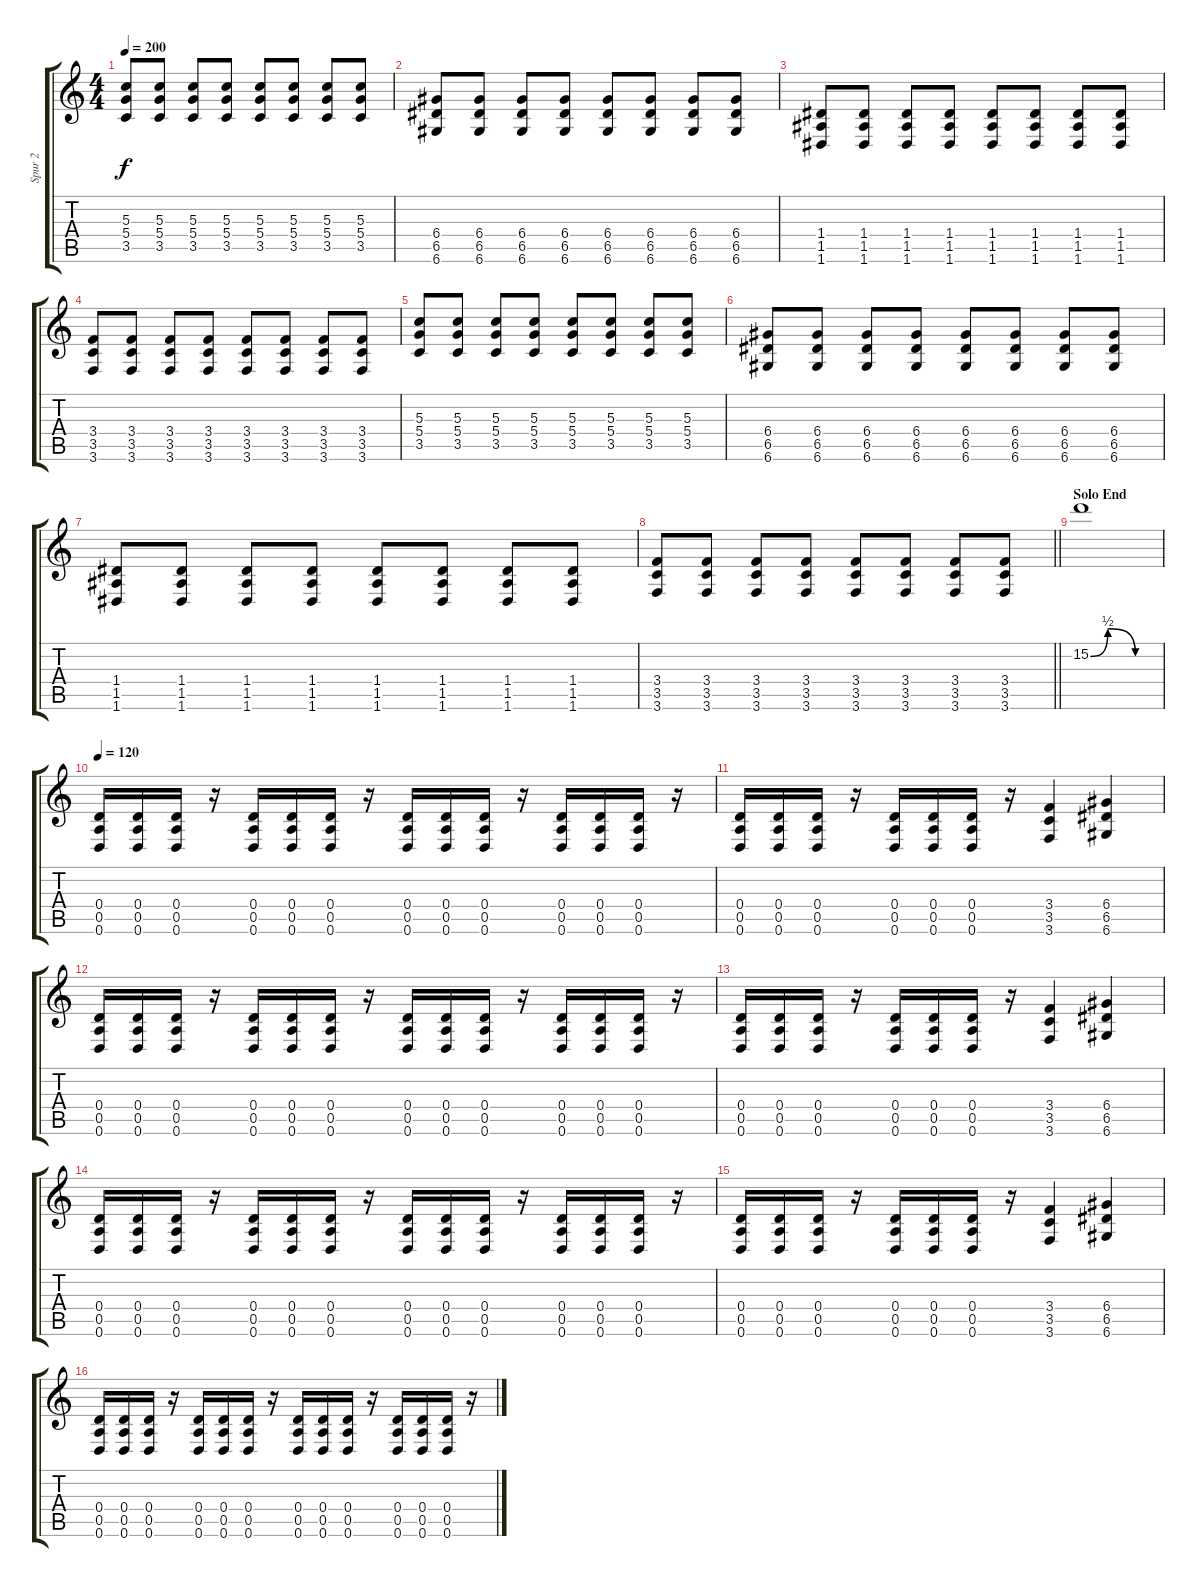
\track ("Spur 2" "Spur 2") {instrument distortionguitar}
\staff {score tabs}
\tuning (E4 B3 G3 D3 A2 D2) {hide}
\ts (4 4)
\tempo 200
\clef g2
\ks c
(5.3 5.4 3.5).8{dy f} (5.3 5.4 3.5).8 (5.3 5.4 3.5).8 (5.3 5.4 3.5).8 (5.3 5.4 3.5).8 (5.3 5.4 3.5).8 (5.3 5.4 3.5).8 (5.3 5.4 3.5).8 |
(6.4 6.5 6.6).8 (6.4 6.5 6.6).8 (6.4 6.5 6.6).8 (6.4 6.5 6.6).8 (6.4 6.5 6.6).8 (6.4 6.5 6.6).8 (6.4 6.5 6.6).8 (6.4 6.5 6.6).8 |
(1.4 1.5 1.6).8 (1.4 1.5 1.6).8 (1.4 1.5 1.6).8 (1.4 1.5 1.6).8 (1.4 1.5 1.6).8 (1.4 1.5 1.6).8 (1.4 1.5 1.6).8 (1.4 1.5 1.6).8 |
(3.4 3.5 3.6).8 (3.4 3.5 3.6).8 (3.4 3.5 3.6).8 (3.4 3.5 3.6).8 (3.4 3.5 3.6).8 (3.4 3.5 3.6).8 (3.4 3.5 3.6).8 (3.4 3.5 3.6).8 |
(5.3 5.4 3.5).8 (5.3 5.4 3.5).8 (5.3 5.4 3.5).8 (5.3 5.4 3.5).8 (5.3 5.4 3.5).8 (5.3 5.4 3.5).8 (5.3 5.4 3.5).8 (5.3 5.4 3.5).8 |
(6.4 6.5 6.6).8 (6.4 6.5 6.6).8 (6.4 6.5 6.6).8 (6.4 6.5 6.6).8 (6.4 6.5 6.6).8 (6.4 6.5 6.6).8 (6.4 6.5 6.6).8 (6.4 6.5 6.6).8 |
(1.4 1.5 1.6).8 (1.4 1.5 1.6).8 (1.4 1.5 1.6).8 (1.4 1.5 1.6).8 (1.4 1.5 1.6).8 (1.4 1.5 1.6).8 (1.4 1.5 1.6).8 (1.4 1.5 1.6).8 |
\barLineRight lightlight
(3.4 3.5 3.6).8 (3.4 3.5 3.6).8 (3.4 3.5 3.6).8 (3.4 3.5 3.6).8 (3.4 3.5 3.6).8 (3.4 3.5 3.6).8 (3.4 3.5 3.6).8 (3.4 3.5 3.6).8 |
\section ("" "Solo End")
15.2{be (custom 0 0 15 2 39 0 60 0)}.1 |
\tempo 120
(0.4 0.5 0.6).16 (0.4 0.5 0.6).16 (0.4 0.5 0.6).16 r.16 (0.4 0.5 0.6).16 (0.4 0.5 0.6).16 (0.4 0.5 0.6).16 r.16 (0.4 0.5 0.6).16 (0.4 0.5 0.6).16 (0.4 0.5 0.6).16 r.16 (0.4 0.5 0.6).16 (0.4 0.5 0.6).16 (0.4 0.5 0.6).16 r.16 |
(0.4 0.5 0.6).16 (0.4 0.5 0.6).16 (0.4 0.5 0.6).16 r.16 (0.4 0.5 0.6).16 (0.4 0.5 0.6).16 (0.4 0.5 0.6).16 r.16 (3.4 3.5 3.6).4 (6.4 6.5 6.6).4 |
(0.4 0.5 0.6).16 (0.4 0.5 0.6).16 (0.4 0.5 0.6).16 r.16 (0.4 0.5 0.6).16 (0.4 0.5 0.6).16 (0.4 0.5 0.6).16 r.16 (0.4 0.5 0.6).16 (0.4 0.5 0.6).16 (0.4 0.5 0.6).16 r.16 (0.4 0.5 0.6).16 (0.4 0.5 0.6).16 (0.4 0.5 0.6).16 r.16 |
(0.4 0.5 0.6).16 (0.4 0.5 0.6).16 (0.4 0.5 0.6).16 r.16 (0.4 0.5 0.6).16 (0.4 0.5 0.6).16 (0.4 0.5 0.6).16 r.16 (3.4 3.5 3.6).4 (6.4 6.5 6.6).4 |
(0.4 0.5 0.6).16 (0.4 0.5 0.6).16 (0.4 0.5 0.6).16 r.16 (0.4 0.5 0.6).16 (0.4 0.5 0.6).16 (0.4 0.5 0.6).16 r.16 (0.4 0.5 0.6).16 (0.4 0.5 0.6).16 (0.4 0.5 0.6).16 r.16 (0.4 0.5 0.6).16 (0.4 0.5 0.6).16 (0.4 0.5 0.6).16 r.16 |
(0.4 0.5 0.6).16 (0.4 0.5 0.6).16 (0.4 0.5 0.6).16 r.16 (0.4 0.5 0.6).16 (0.4 0.5 0.6).16 (0.4 0.5 0.6).16 r.16 (3.4 3.5 3.6).4 (6.4 6.5 6.6).4 |
(0.4 0.5 0.6).16 (0.4 0.5 0.6).16 (0.4 0.5 0.6).16 r.16 (0.4 0.5 0.6).16 (0.4 0.5 0.6).16 (0.4 0.5 0.6).16 r.16 (0.4 0.5 0.6).16 (0.4 0.5 0.6).16 (0.4 0.5 0.6).16 r.16 (0.4 0.5 0.6).16 (0.4 0.5 0.6).16 (0.4 0.5 0.6).16 r.16
